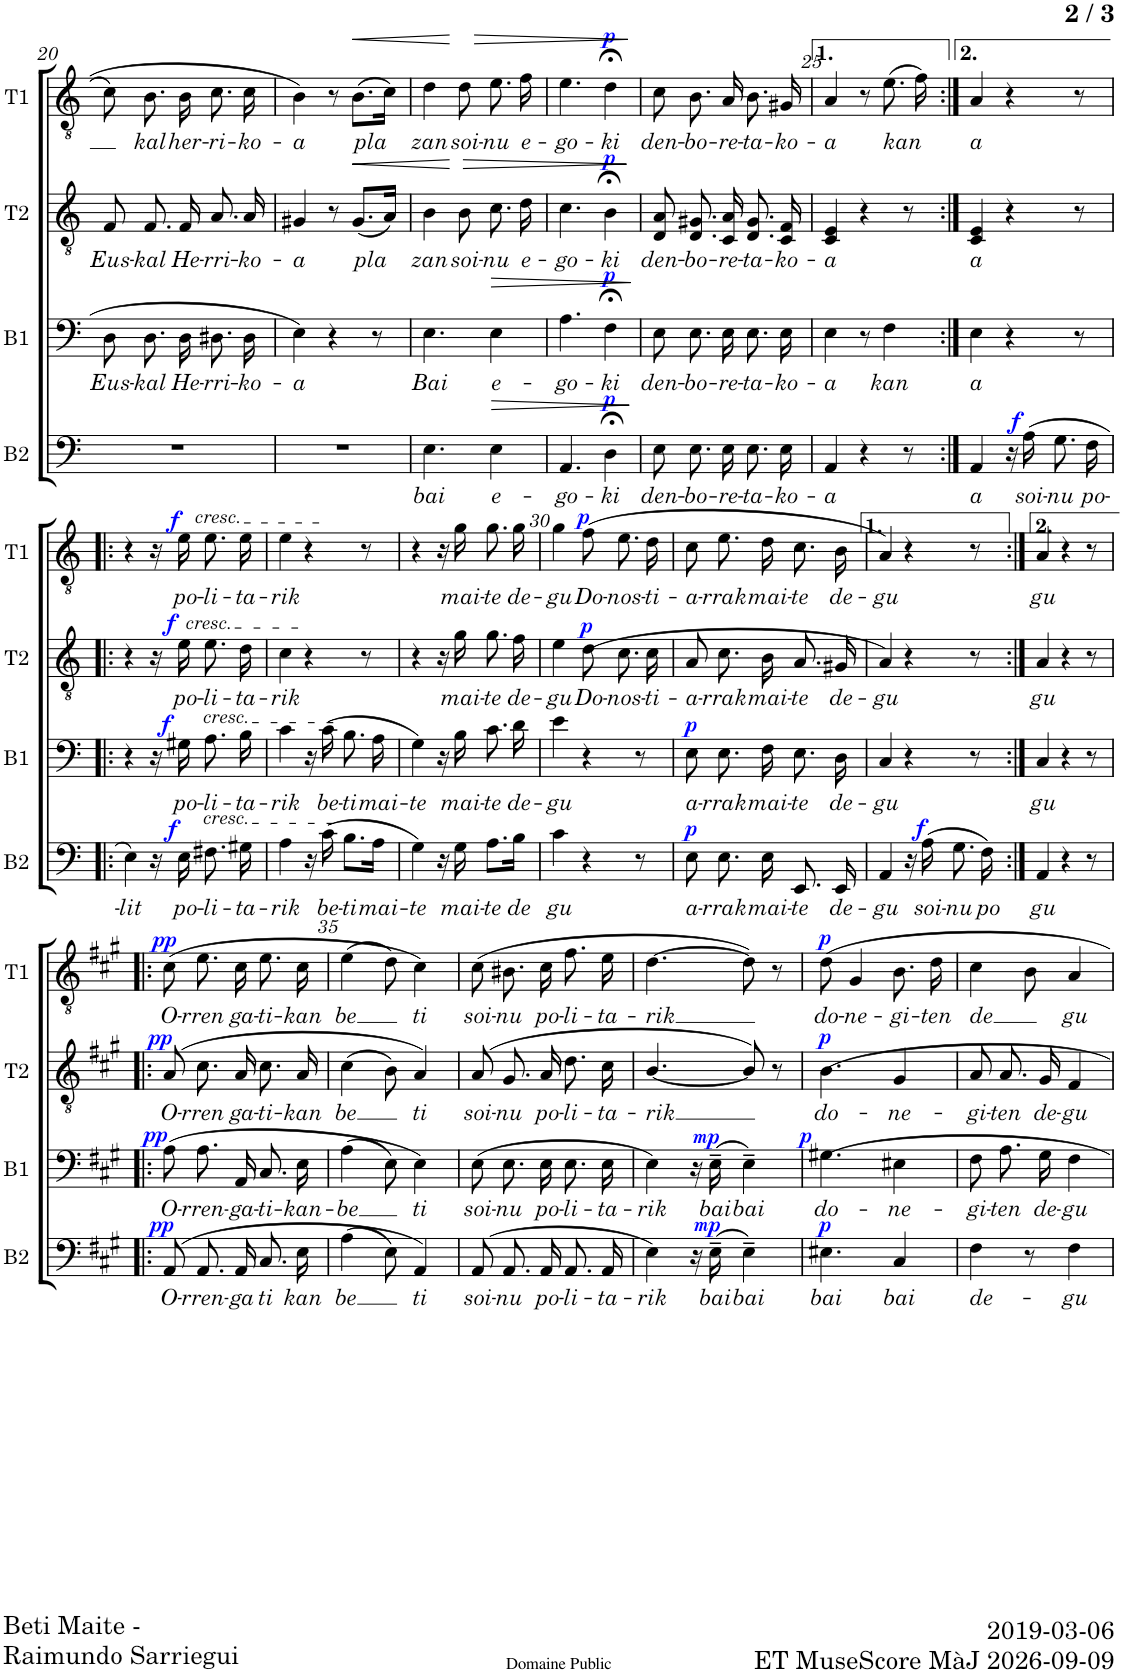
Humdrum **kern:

**kern	**text	**dynam	**kern	**text	**dynam	**kern	**text	**dynam	**kern	**text	**dynam
*part4	*part4	*part4	*part3	*part3	*part3	*part2	*part2	*part2	*part1	*part1	*part1
*staff4	*staff4	*staff4	*staff3	*staff3	*staff3	*staff2	*staff2	*staff2	*staff1	*staff1	*staff1
*I"Basse	*	*	*I"Baryton	*	*	*I"Ténor 2	*	*	*I"Ténor 1	*	*
*I'B2	*	*	*I'B1	*	*	*I'T2	*	*	*I'T1	*	*
!!LO:PB:g=z
*clefF4	*	*	*clefF4	*	*	*clefGv2	*	*	*clefGv2	*	*
*k[]	*	*	*k[]	*	*	*k[]	*	*	*k[]	*	*
*M5/8	*	*	*M5/8	*	*	*M5/8	*	*	*M5/8	*	*
=20	=20	=20	=20	=20	=20	=20	=20	=20	=20	=20	=20
!	!	!	!	!LO:LY:b	!	!	!LO:LY:b	!	!	!	!
8%5r	.	.	8D\L	Eus-	.	8F/	Eus-	.	8c\	.	.
!	!	!	!	!LO:LY:b	!	!	!LO:LY:b	!	!	!LO:LY:b	!
.	.	.	8.D\J	-kal	.	8.F/	-kal	.	8.B\	kal	.
!	!	!	!	!LO:LY:b	!	!	!LO:LY:b	!	!	!LO:LY:b	!
.	.	.	16D\KL	He-	.	16F/	He-	.	16B\	her-	.
!	!	!	!	!LO:LY:b	!	!	!LO:LY:b	!	!	!LO:LY:b	!
.	.	.	8.D#X\	-rri-	.	8.A/	-rri-	.	8.c\	-ri-	.
!	!	!	!	!LO:LY:b	!	!	!LO:LY:b	!	!	!LO:LY:b	!
.	.	.	16D#\Jk	-ko-	.	16A/	-ko-	.	16c\	-ko-	.
=21	=21	=21	=21	=21	=21	=21	=21	=21	=21	=21	=21
!	!	!	!	!LO:LY:b	!	!	!LO:LY:b	!	!	!LO:LY:b	!
8%5r	.	.	4E\	-a	.	4G#X/	-a	.	4B\	-a	.
.	.	.	4r	.	.	8r	.	.	8r	.	.
!	!	!	!	!	!	!	!LO:LY:b	!LO:HP:b	!	!LO:LY:b	!LO:HP:b
.	.	.	.	.	.	(8.G#/L	pla	<	(8.B\L	pla	<
.	.	.	8r	.	.	.	.	.	.	.	.
.	.	.	.	.	.	16A/Jk)	.	.	16c\Jk)	.	.
=22	=22	=22	=22	=22	=22	=22	=22	=22	=22	=22	=22
!	!LO:LY:b	!	!	!LO:LY:b	!	!	!LO:LY:b	!	!	!LO:LY:b	!
4.E\	bai	.	4.E\	Bai	.	4B\	zan	.	4d\	zan	.
!	!	!	!	!	!	!	!LO:LY:b	!LO:HP:n=1:b	!	!LO:LY:b	!LO:HP:n=1:b
.	.	.	.	.	.	8B\	soi-	[ >	8d\	soi-	[ >
!	!LO:LY:b	!LO:HP:b	!	!LO:LY:b	!LO:HP:b	!	!LO:LY:b	!	!	!LO:LY:b	!
4E\	e-	>	4E\	e-	>	8.c\	-nu	.	8.e\	-nu	.
!	!	!	!	!	!	!	!LO:LY:b	!	!	!LO:LY:b	!
.	.	.	.	.	.	16d\	e-	.	16f\	e-	.
=23	=23	=23	=23	=23	=23	=23	=23	=23	=23	=23	=23
!	!LO:LY:b	!	!	!LO:LY:b	!	!	!LO:LY:b	!	!	!LO:LY:b	!
4.AA/	-go-	.	4.A\	-go-	.	4.c\	-go-	.	4.e\	-go-	.
!	!LO:LY:b	!LO:DY:a	!	!LO:LY:b	!LO:DY:a	!	!LO:LY:b	!LO:DY:a	!	!LO:LY:b	!LO:DY:a
4D;<\	-ki	p	4F;<\	-ki	p	4B;<\	-ki	p	4d;<\	-ki	p
.	.	]	.	.	]	.	.	]	.	.	]
=24	=24	=24	=24	=24	=24	=24	=24	=24	=24	=24	=24
!	!LO:LY:b	!	!	!LO:LY:b	!	!	!LO:LY:b	!	!	!LO:LY:b	!
8E\	den-	.	8E\L	den-	.	8D/ 8A/	den-	.	8c\	den-	.
!	!LO:LY:b	!	!	!LO:LY:b	!	!	!LO:LY:b	!	!	!LO:LY:b	!
8.E\	-bo-	.	8.E\J	-bo-	.	8.D/ 8.G#X/	-bo-	.	8.B\	-bo-	.
!	!LO:LY:b	!	!	!LO:LY:b	!	!	!LO:LY:b	!	!	!LO:LY:b	!
16E\	-re-	.	16E\KL	-re-	.	16C/ 16A/	-re-	.	16A/	-re-	.
!	!LO:LY:b	!	!	!LO:LY:b	!	!	!LO:LY:b	!	!	!LO:LY:b	!
8.E\	-ta-	.	8.E\	-ta-	.	8.D/ 8.G#/	-ta-	.	8.B\	-ta-	.
!	!LO:LY:b	!	!	!LO:LY:b	!	!	!LO:LY:b	!	!	!LO:LY:b	!
16E\	-ko-	.	16E\Jk	-ko-	.	16C/ 16F/	-ko-	.	16G#X/	-ko-	.
=25	=25	=25	=25	=25	=25	=25	=25	=25	=25	=25	=25
!	!LO:LY:b	!	!	!LO:LY:b	!	!	!LO:LY:b	!	!	!LO:LY:b	!
4AA/	-a	.	4E\	-a	.	4C/ 4E/	-a	.	4A/	-a	.
4r	.	.	8r	.	.	4r	.	.	8r	.	.
!	!	!	!	!LO:LY:b	!	!	!	!	!	!LO:LY:b	!
.	.	.	4F\	kan	.	.	.	.	(8.e\	kan	.
8r	.	.	.	.	.	8r	.	.	.	.	.
.	.	.	.	.	.	.	.	.	16f\)	.	.
=26:|!	=26:|!	=26:|!	=26:|!	=26:|!	=26:|!	=26:|!	=26:|!	=26:|!	=26:|!	=26:|!	=26:|!
!	!LO:LY:b	!	!	!LO:LY:b	!	!	!LO:LY:b	!	!	!LO:LY:b	!
4AA/	a	.	4E\	a	.	4C/ 4E/	a	.	4A/	a	.
16r	.	.	4r	.	.	4r	.	.	4r	.	.
!	!LO:LY:b	!LO:DY:a	!	!	!	!	!	!	!	!	!
(16A\	soi-	f	.	.	.	.	.	.	.	.	.
!	!LO:LY:b	!	!	!	!	!	!	!	!	!	!
8.G\	-nu	.	.	.	.	.	.	.	.	.	.
.	.	.	8r	.	.	8r	.	.	8r	.	.
!	!LO:LY:b	!	!	!	!	!	!	!	!	!	!
16F\	po-	.	.	.	.	.	.	.	.	.	.
!!LO:LB:g=z
=27!|:	=27!|:	=27!|:	=27!|:	=27!|:	=27!|:	=27!|:	=27!|:	=27!|:	=27!|:	=27!|:	=27!|:
!	!LO:LY:b	!	!	!	!	!	!	!	!	!	!
4E\)	-lit	.	4r	.	.	4r	.	.	4r	.	.
16r	.	.	16r	.	.	16r	.	.	16r	.	.
!	!LO:LY:b	!LO:DY:a	!	!LO:LY:b	!LO:DY:a	!	!LO:LY:b	!LO:DY:a	!	!LO:LY:b	!LO:DY:a
16E\	po-	f	16G#X\KL	po-	f	16e\	po-	f	16e\	po-	f
!	!	!	!	!	!	!	!	!	!LO:TX:a:i:t=cresc.	!	!
!	!	!	!	!	!	!LO:TX:a:i:t=cresc.	!	!	!	!	!
!	!	!	!LO:TX:a:i:t=cresc.	!	!	!	!	!	!	!	!
!LO:TX:a:i:t=cresc.	!	!	!	!	!	!	!	!	!	!	!
!	!LO:LY:b	!	!	!LO:LY:b	!	!	!LO:LY:b	!	!	!LO:LY:b	!
8.F#X\	-li-	.	8.A\	-li-	.	8.e\	-li-	.	8.e\	-li-	.
!	!LO:LY:b	!	!	!LO:LY:b	!	!	!LO:LY:b	!	!	!LO:LY:b	!
16G#X\	-ta-	.	16B\Jk	-ta-	.	16d\	-ta-	.	16e\	-ta-	.
=28	=28	=28	=28	=28	=28	=28	=28	=28	=28	=28	=28
!	!LO:LY:b	!	!	!LO:LY:b	!	!	!LO:LY:b	!	!	!LO:LY:b	!
4A\	-rik	.	4c\	-rik	.	4c\	-rik	.	4e\	-rik	.
16r	.	.	16r	.	.	4r	.	.	4r	.	.
!	!LO:LY:b	!	!	!LO:LY:b	!	!	!	!	!	!	!
(16c\	be-	.	(16c\KL	be-	.	.	.	.	.	.	.
!	!LO:LY:b	!	!	!LO:LY:b	!	!	!	!	!	!	!
8.B\L	-ti	.	8.B\	-ti	.	.	.	.	.	.	.
.	.	.	.	.	.	8r	.	.	8r	.	.
!	!LO:LY:b	!	!	!LO:LY:b	!	!	!	!	!	!	!
16A\Jk	mai-	.	16A\Jk	mai-	.	.	.	.	.	.	.
=29	=29	=29	=29	=29	=29	=29	=29	=29	=29	=29	=29
!	!LO:LY:b	!	!	!LO:LY:b	!	!	!	!	!	!	!
4G\)	-te	.	4G\)	-te	.	4r	.	.	4r	.	.
16r	.	.	16r	.	.	16r	.	.	16r	.	.
!	!LO:LY:b	!	!	!LO:LY:b	!	!	!LO:LY:b	!	!	!LO:LY:b	!
16G\	mai-	.	16B\KL	mai-	.	16g\	mai-	.	16g\	mai-	.
!	!LO:LY:b	!	!	!LO:LY:b	!	!	!LO:LY:b	!	!	!LO:LY:b	!
8.A\L	-te	.	8.c\	-te	.	8.g\	-te	.	8.g\	-te	.
!	!LO:LY:b	!	!	!LO:LY:b	!	!	!LO:LY:b	!	!	!LO:LY:b	!
16B\Jk	de	.	16d\Jk	de-	.	16f\	de-	.	16g\	de-	.
=30	=30	=30	=30	=30	=30	=30	=30	=30	=30	=30	=30
!	!LO:LY:b	!	!	!LO:LY:b	!	!	!LO:LY:b	!	!	!LO:LY:b	!
4c\	gu	.	4e\	-gu	.	4e\	-gu	.	4g\	-gu	.
!	!	!	!	!	!	!	!LO:LY:b	!LO:DY:a	!	!LO:LY:b	!LO:DY:a
4r	.	.	4r	.	.	(8d\	Do-	p	(8f\	Do-	p
!	!	!	!	!	!	!	!LO:LY:b	!	!	!LO:LY:b	!
.	.	.	.	.	.	8.c\	-nos-	.	8.e\	-nos-	.
8r	.	.	8r	.	.	.	.	.	.	.	.
!	!	!	!	!	!	!	!LO:LY:b	!	!	!LO:LY:b	!
.	.	.	.	.	.	16c\	-ti-	.	16d\	-ti-	.
=31	=31	=31	=31	=31	=31	=31	=31	=31	=31	=31	=31
!	!LO:LY:b	!LO:DY:a	!	!LO:LY:b	!LO:DY:a	!	!LO:LY:b	!	!	!LO:LY:b	!
8E\	a-	p	8E\L	a-	p	8A/	-a-	.	8c\	-a-	.
!	!LO:LY:b	!	!	!LO:LY:b	!	!	!LO:LY:b	!	!	!LO:LY:b	!
8.E\	-rrak	.	8.E\J	-rrak	.	8.c\	-rrak	.	8.e\	-rrak	.
!	!LO:LY:b	!	!	!LO:LY:b	!	!	!LO:LY:b	!	!	!LO:LY:b	!
16E\	mai-	.	16F\KL	mai-	.	16B\	mai-	.	16d\	mai-	.
!	!LO:LY:b	!	!	!LO:LY:b	!	!	!LO:LY:b	!	!	!LO:LY:b	!
8.EE/	-te	.	8.E\	-te	.	8.A/	-te	.	8.c\	-te	.
!	!LO:LY:b	!	!	!LO:LY:b	!	!	!LO:LY:b	!	!	!LO:LY:b	!
16EE/	de-	.	16D\Jk	de-	.	16G#X/	de-	.	16B\	de-	.
=32	=32	=32	=32	=32	=32	=32	=32	=32	=32	=32	=32
!	!LO:LY:b	!	!	!LO:LY:b	!	!	!LO:LY:b	!	!	!LO:LY:b	!
4AA/	-gu	.	4C/	-gu	.	4A/)	-gu	.	4A/)	-gu	.
16r	.	.	4r	.	.	4r	.	.	4r	.	.
!	!LO:LY:b	!LO:DY:a	!	!	!	!	!	!	!	!	!
(16A\	soi-	f	.	.	.	.	.	.	.	.	.
!	!LO:LY:b	!	!	!	!	!	!	!	!	!	!
8.G\	-nu	.	.	.	.	.	.	.	.	.	.
.	.	.	8r	.	.	8r	.	.	8r	.	.
!	!LO:LY:b	!	!	!	!	!	!	!	!	!	!
16F\)	po	.	.	.	.	.	.	.	.	.	.
=33:|!	=33:|!	=33:|!	=33:|!	=33:|!	=33:|!	=33:|!	=33:|!	=33:|!	=33:|!	=33:|!	=33:|!
!	!LO:LY:b	!	!	!LO:LY:b	!	!	!LO:LY:b	!	!	!LO:LY:b	!
4AA/	gu	.	4C/	gu	.	4A/	gu	.	4A/	gu	.
4r	.	.	4r	.	.	4r	.	.	4r	.	.
8r	.	.	8r	.	.	8r	.	.	8r	.	.
!!LO:LB:g=z
=34!|:	=34!|:	=34!|:	=34!|:	=34!|:	=34!|:	=34!|:	=34!|:	=34!|:	=34!|:	=34!|:	=34!|:
*k[f#c#g#]	*	*	*k[f#c#g#]	*	*	*k[f#c#g#]	*	*	*k[f#c#g#]	*	*
!	!LO:LY:b	!LO:DY:a	!	!LO:LY:b	!LO:DY:a	!	!LO:LY:b	!LO:DY:a	!	!LO:LY:b	!LO:DY:a
(8AA/	O-	pp	(8A\L	O-	pp	(8A/	O-	pp	(8c#\	O-	pp
!	!LO:LY:b	!	!	!LO:LY:b	!	!	!LO:LY:b	!	!	!LO:LY:b	!
8.AA/	-rren-	.	8.A\J	-rren-	.	8.c#\	-rren	.	8.e\	-rren	.
!	!LO:LY:b	!	!	!LO:LY:b	!	!	!LO:LY:b	!	!	!LO:LY:b	!
16AA/	-ga	.	16AA/KL	-ga-	.	16A/	ga-	.	16c#\	ga-	.
!	!LO:LY:b	!	!	!LO:LY:b	!	!	!LO:LY:b	!	!	!LO:LY:b	!
8.C#/	ti	.	8.C#/	-ti-	.	8.c#\	-ti-	.	8.e\	-ti-	.
!	!LO:LY:b	!	!	!LO:LY:b	!	!	!LO:LY:b	!	!	!LO:LY:b	!
16E\	kan	.	16E/Jk	-kan-	.	16A/	-kan	.	16c#\	-kan	.
=35	=35	=35	=35	=35	=35	=35	=35	=35	=35	=35	=35
!	!LO:LY:b	!	!	!LO:LY:b	!	!	!LO:LY:b	!	!	!LO:LY:b	!
(4A\	be	.	(4A\	-be	.	(4c#\	be	.	(4e\	be	.
8E\)	.	.	8E\)	.	.	8B\)	.	.	8d\)	.	.
!	!LO:LY:b	!	!	!LO:LY:b	!	!	!LO:LY:b	!	!	!LO:LY:b	!
4AA/)	ti	.	4E\)	ti	.	4A/)	ti	.	4c#\)	ti	.
=36	=36	=36	=36	=36	=36	=36	=36	=36	=36	=36	=36
!	!LO:LY:b	!	!	!LO:LY:b	!	!	!LO:LY:b	!	!	!LO:LY:b	!
(>8AA/	soi-	.	(8E\L	soi-	.	(8A/	soi-	.	(8c#\	soi-	.
!	!LO:LY:b	!	!	!LO:LY:b	!	!	!LO:LY:b	!	!	!LO:LY:b	!
8.AA/	-nu	.	8.E\J	-nu	.	8.G#/	-nu	.	8.B#X\	-nu	.
!	!LO:LY:b	!	!	!LO:LY:b	!	!	!LO:LY:b	!	!	!LO:LY:b	!
16AA/	po-	.	16E\KL	po-	.	16A/	po-	.	16c#\	po-	.
!	!LO:LY:b	!	!	!LO:LY:b	!	!	!LO:LY:b	!	!	!LO:LY:b	!
8.AA/	-li-	.	8.E\	-li-	.	8.d\	-li-	.	8.f#\	-li-	.
!	!LO:LY:b	!	!	!LO:LY:b	!	!	!LO:LY:b	!	!	!LO:LY:b	!
16AA/	-ta-	.	16E\Jk	-ta-	.	16c#\	-ta-	.	16e\	-ta-	.
=37	=37	=37	=37	=37	=37	=37	=37	=37	=37	=37	=37
!	!LO:LY:b	!	!	!LO:LY:b	!	!	!LO:LY:b	!	!	!LO:LY:b	!
4E\)	-rik	.	4E\)	-rik	.	[4.B/	-rik	.	[4.d\	-rik	.
16r	.	.	16r	.	.	.	.	.	.	.	.
!	!LO:LY:b	!LO:DY:a	!	!LO:LY:b	!LO:DY:a	!	!	!	!	!	!
(16E~\	bai	mp	(16E~\	bai	mp	.	.	.	.	.	.
!	!LO:LY:b	!	!	!LO:LY:b	!	!	!	!	!	!	!
4E~\)	bai	.	4E~\)	bai	.	8B/])	.	.	8d\])	.	.
.	.	.	.	.	.	8r	.	.	8r	.	.
=38	=38	=38	=38	=38	=38	=38	=38	=38	=38	=38	=38
!	!LO:LY:b	!LO:DY:a	!	!LO:LY:b	!LO:DY:a	!	!LO:LY:b	!LO:DY:a	!	!LO:LY:b	!LO:DY:a
4.E#X\	bai	p	4.G#X\	do-	p	4.B\	do-	p	8d\	do-	p
!	!	!	!	!	!	!	!	!	!	!LO:LY:b	!
.	.	.	.	.	.	.	.	.	4G#/	-ne-	.
!	!LO:LY:b	!	!	!LO:LY:b	!	!	!LO:LY:b	!	!	!LO:LY:b	!
4C#/	bai	.	4E#X\	-ne-	.	4G#/	-ne-	.	8.B\	-gi-	.
!	!	!	!	!	!	!	!	!	!	!LO:LY:b	!
.	.	.	.	.	.	.	.	.	16d\	-ten	.
=39	=39	=39	=39	=39	=39	=39	=39	=39	=39	=39	=39
!	!LO:LY:b	!	!	!LO:LY:b	!	!	!LO:LY:b	!	!	!LO:LY:b	!
4F#\	de-	.	8F#\L	-gi-	.	8A/	-gi-	.	4c#\	de	.
!	!	!	!	!LO:LY:b	!	!	!LO:LY:b	!	!	!	!
.	.	.	8.A\J	-ten	.	8.A/	-ten	.	.	.	.
8r	.	.	.	.	.	.	.	.	8B\	.	.
!	!	!	!	!LO:LY:b	!	!	!LO:LY:b	!	!	!	!
.	.	.	16G#\	de-	.	16G#/	de-	.	.	.	.
!	!LO:LY:b	!	!	!LO:LY:b	!	!	!LO:LY:b	!	!	!LO:LY:b	!
4F#\	-gu	.	4F#\	-gu	.	4F#/	-gu	.	4A/	gu	.
=	=	=	=	=	=	=	=	=	=	=	=
*-	*-	*-	*-	*-	*-	*-	*-	*-	*-	*-	*-
